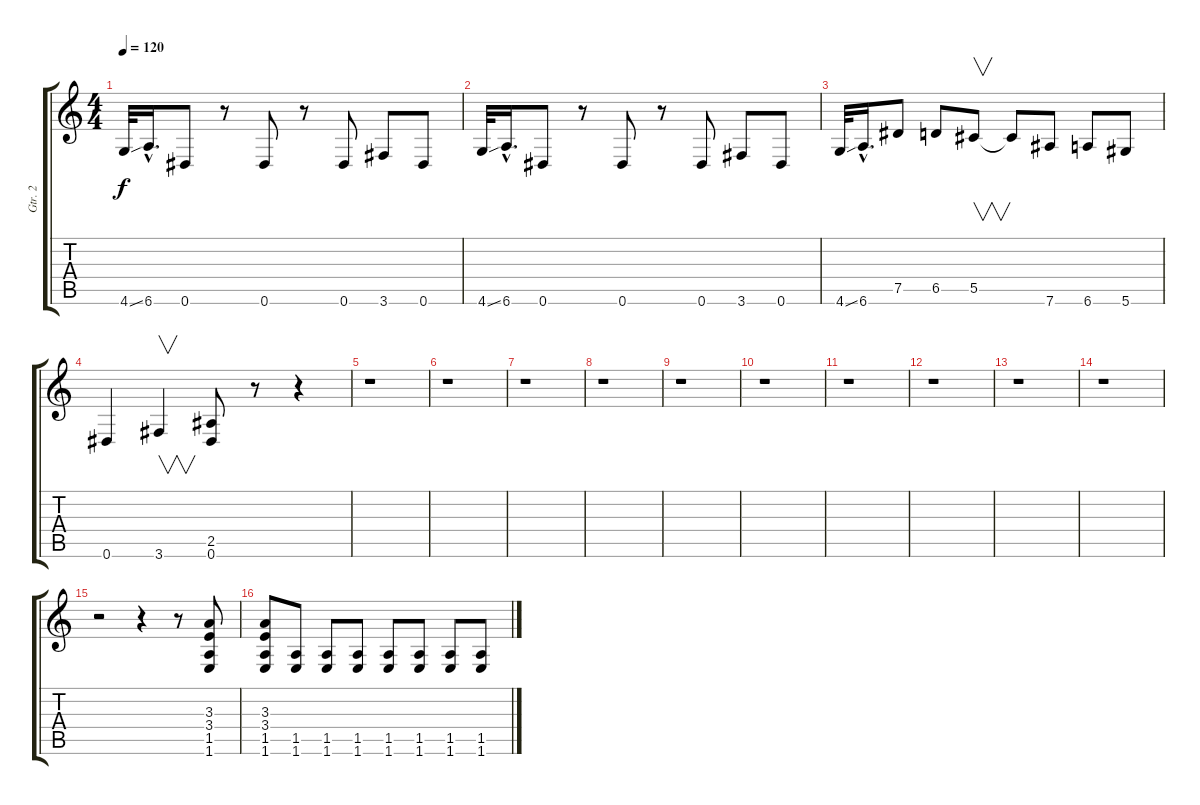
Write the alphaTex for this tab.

\track ("Gtr. 2" "Gtr. 2") {instrument overdrivenguitar}
\staff {score tabs}
\tuning (Eb4 Bb3 Gb3 Db3 Ab2 Eb2) {hide}
\ts (4 4)
\tempo 120
\clef g2
\ks c
4.6{ss}.32{dy f} 6.6{hac}.16{d} 0.6.8 r.8 0.6.8 r.8 0.6.8 3.6.8 0.6.8 |
4.6{ss}.32 6.6{hac}.16{d} 0.6.8 r.8 0.6.8 r.8 0.6.8 3.6.8 0.6.8 |
4.6{ss}.32 6.6{hac}.16{d} 7.5.8 6.5.8 5.5.8{v} 5.5{t}.8 7.6.8 6.6.8 5.6.8 |
0.6.4 3.6.4{v} (2.5 0.6).8 r.8 r.4 |
r.1 |
r.1 |
r.1 |
r.1 |
r.1 |
r.1 |
r.1 |
r.1 |
r.1 |
r.1 |
r.2 r.4 r.8 (3.3 3.4 1.5 1.6).8 |
(3.3 3.4 1.5 1.6).8 (1.5 1.6).8 (1.5 1.6).8 (1.5 1.6).8 (1.5 1.6).8 (1.5 1.6).8 (1.5 1.6).8 (1.5 1.6).8
